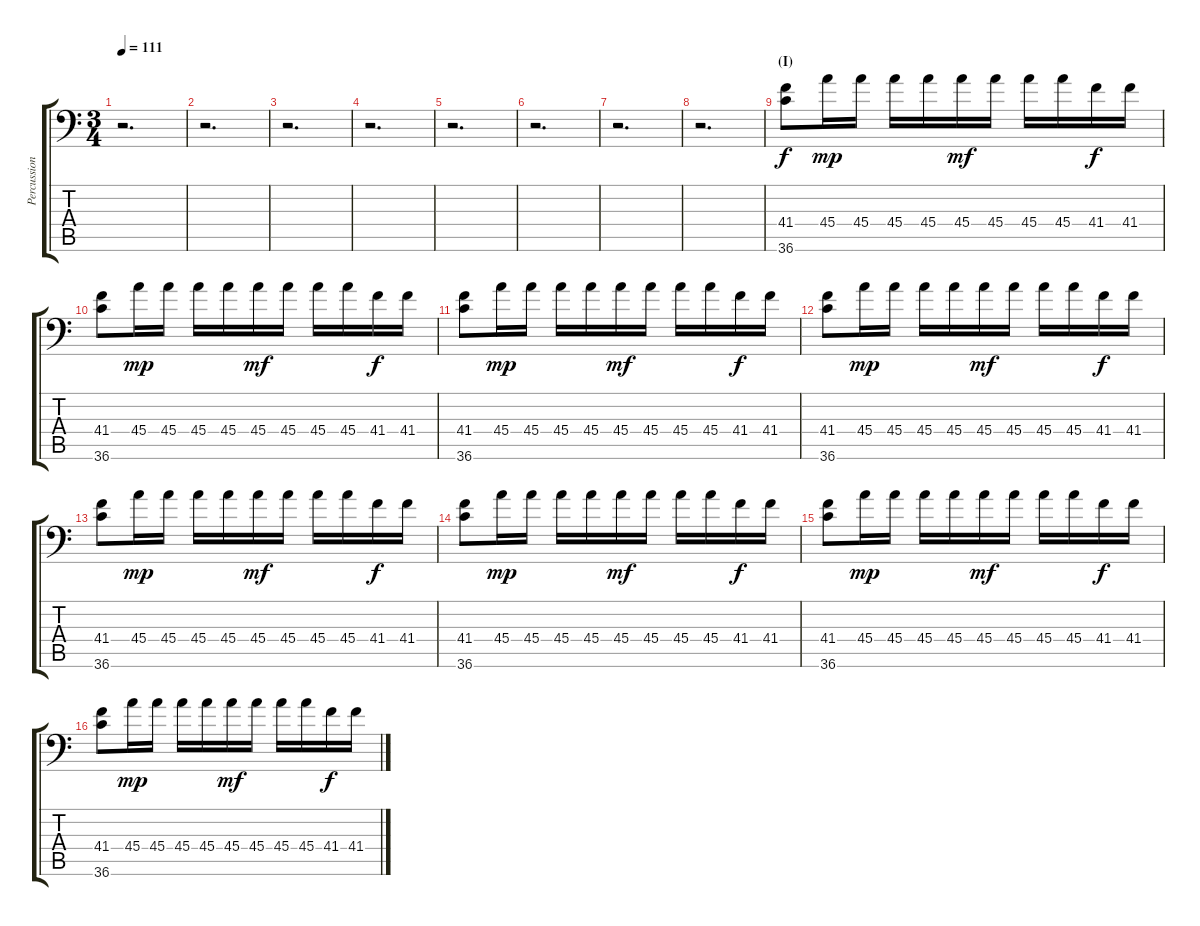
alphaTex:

\track ("Percussion" "Percussion") {instrument acousticgrandpiano}
\staff {score tabs}
\tuning (C-1 C-1 C-1 C-1 C-1 C-1) {hide}
\ts (3 4)
\tempo 111
\clef f4
\ks c
r.2{d dy f} |
r.2{d} |
r.2{d} |
r.2{d} |
r.2{d} |
r.2{d} |
r.2{d} |
r.2{d} |
\section ("" "(I)")
(41.4 36.6).8 45.4.16{dy mp} 45.4.16 45.4.16 45.4.16 45.4.16{dy mf} 45.4.16 45.4.16 45.4.16 41.4.16{dy f} 41.4.16 |
(41.4 36.6).8 45.4.16{dy mp} 45.4.16 45.4.16 45.4.16 45.4.16{dy mf} 45.4.16 45.4.16 45.4.16 41.4.16{dy f} 41.4.16 |
(41.4 36.6).8 45.4.16{dy mp} 45.4.16 45.4.16 45.4.16 45.4.16{dy mf} 45.4.16 45.4.16 45.4.16 41.4.16{dy f} 41.4.16 |
(41.4 36.6).8 45.4.16{dy mp} 45.4.16 45.4.16 45.4.16 45.4.16{dy mf} 45.4.16 45.4.16 45.4.16 41.4.16{dy f} 41.4.16 |
(41.4 36.6).8 45.4.16{dy mp} 45.4.16 45.4.16 45.4.16 45.4.16{dy mf} 45.4.16 45.4.16 45.4.16 41.4.16{dy f} 41.4.16 |
(41.4 36.6).8 45.4.16{dy mp} 45.4.16 45.4.16 45.4.16 45.4.16{dy mf} 45.4.16 45.4.16 45.4.16 41.4.16{dy f} 41.4.16 |
(41.4 36.6).8 45.4.16{dy mp} 45.4.16 45.4.16 45.4.16 45.4.16{dy mf} 45.4.16 45.4.16 45.4.16 41.4.16{dy f} 41.4.16 |
(41.4 36.6).8 45.4.16{dy mp} 45.4.16 45.4.16 45.4.16 45.4.16{dy mf} 45.4.16 45.4.16 45.4.16 41.4.16{dy f} 41.4.16
